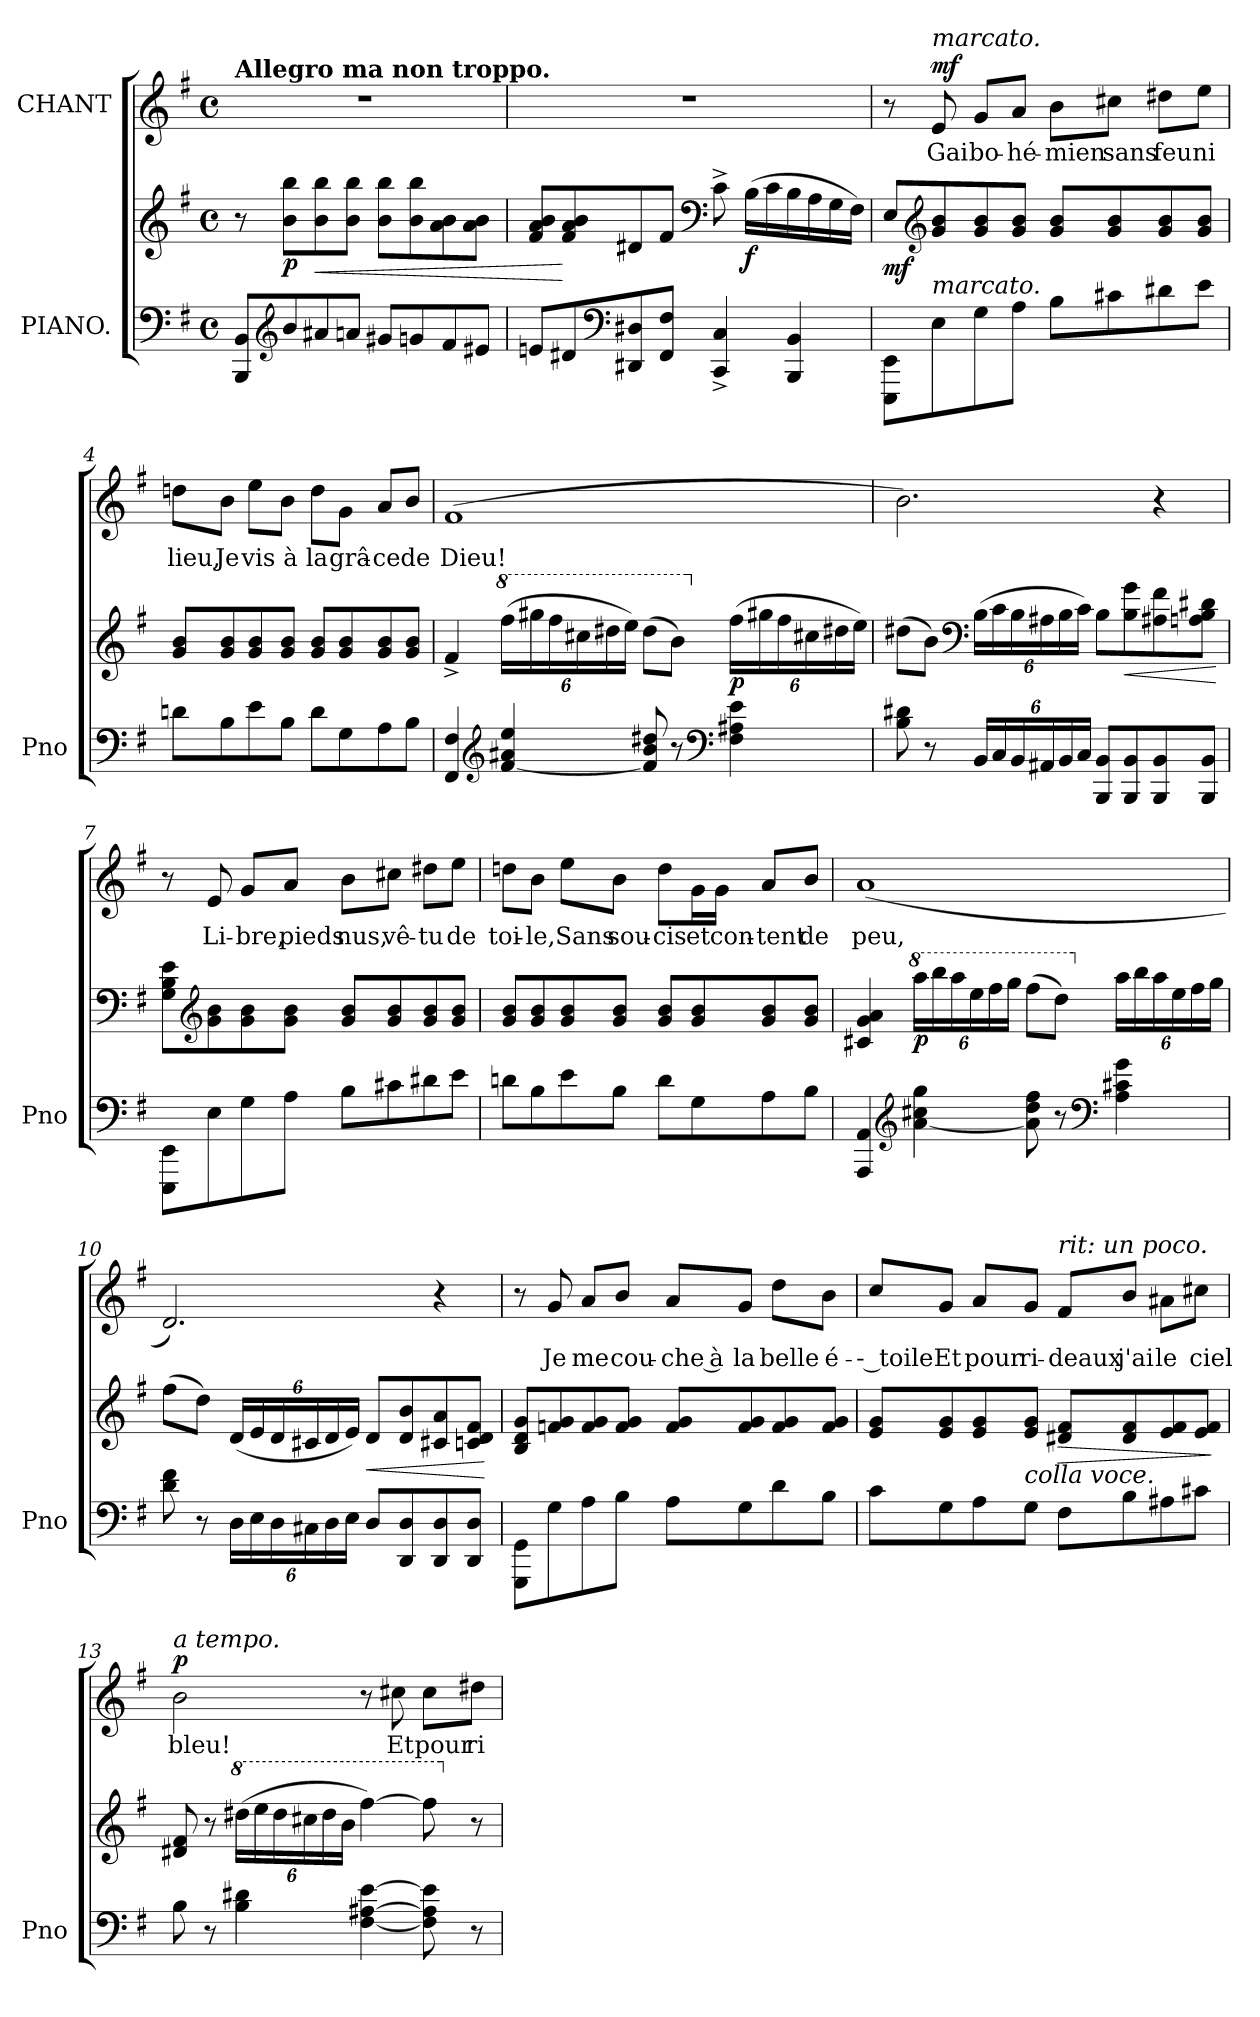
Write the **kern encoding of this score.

**kern	**kern	**dynam	**kern	**text	**dynam
*part2	*part2	*part2	*part1	*part1	*part1
*staff3	*staff2	*staff2/3	*staff1	*staff1	*staff1
*I"PIANO.	*	*	*I"CHANT	*	*
*I'Pno	*	*	*	*	*
*clefF4	*clefG2	*	*clefG2	*	*
*k[f#]	*k[f#]	*	*k[f#]	*	*
*M4/4	*M4/4	*	*M4/4	*	*
*met(c)	*met(c)	*	*met(c)	*	*
=1	=1	=1	=1	=1	=1
!	!	!	!LO:TX:a:B:t=Allegro ma non troppo.	!	!
8BBB/ 8BB/L	8r	.	1r	.	.
*clefG2	*	*	*	*	*
!	!	!LO:DY:b	!	!	!
8b/	8b\ 8bb\L	p	.	.	.
!	!	!LO:HP:b	!	!	!
8a#X/	8b\ 8bb\	<	.	.	.
8an/J	8b\ 8bb\J	.	.	.	.
8g#X/L	8b\ 8bb\L	.	.	.	.
8gn/	8b\ 8bb\	.	.	.	.
8f#/	8a\ 8b\	.	.	.	.
8e#X/J	8a\ 8b\J	.	.	.	.
=2	=2	=2	=2	=2	=2
8en/L	8f#/ 8a/ 8b/L	.	1r	.	.
8d#X/	8f#/ 8a/ 8b/	[	.	.	.
*clefF4	*	*	*	*	*
8DD#X/ 8D#X/	8d#X/	.	.	.	.
8FF#/ 8F#/J	8f#/J	.	.	.	.
*	*clefF4	*	*	*	*
4CC/^ 4C/^	8c^\	.	.	.	.
!	!	!LO:DY:b	!	!	!
.	(>16B\LL	f	.	.	.
.	16c\	.	.	.	.
4BBB/ 4BB/	16B\	.	.	.	.
.	16A\	.	.	.	.
.	16G\	.	.	.	.
.	16F#\JJ)	.	.	.	.
!!LO:LB:g=z
=3	=3	=3	=3	=3	=3
!	!	!LO:DY:b	!	!	!
8EEE\ 8EE\L	8E/L	mf	8r	.	.
*	*clefG2	*	*	*	*
!	!	!	!LO:TX:a:i:t=marcato.	!	!
!LO:TX:a:i:t=marcato.	!	!	!	!	!
!	!	!	!	!LO:LY:b	!LO:DY:a
8E\	8g/ 8b/	.	8e/	Gai	mf
!	!	!	!	!LO:LY:b	!
8G\	8g/ 8b/	.	8g/L	bo-	.
!	!	!	!	!LO:LY:b	!
8A\J	8g/ 8b/J	.	8a/J	-hé-	.
!	!	!	!	!LO:LY:b	!
8B\L	8g/ 8b/L	.	8b\L	-mien	.
!	!	!	!	!LO:LY:b	!
8c#X\	8g/ 8b/	.	8cc#X\J	sans	.
!	!	!	!	!LO:LY:b	!
8d#X\	8g/ 8b/	.	8dd#X\L	feu	.
!	!	!	!	!LO:LY:b	!
8e\J	8g/ 8b/J	.	8ee\J	ni	.
=4	=4	=4	=4	=4	=4
!	!	!	!	!LO:LY:b	!
8dn\L	8g/ 8b/L	.	8ddn\L	lieu,	.
!	!	!	!	!LO:LY:b	!
8B\	8g/ 8b/	.	8b\J	Je	.
!	!	!	!	!LO:LY:b	!
8e\	8g/ 8b/	.	8ee\L	vis	.
!	!	!	!	!LO:LY:b	!
8B\J	8g/ 8b/J	.	8b\J	à	.
!	!	!	!	!LO:LY:b	!
8d\L	8g/ 8b/L	.	8dd\L	la	.
!	!	!	!	!LO:LY:b	!
8G\	8g/ 8b/	.	8g\J	grâ-	.
!	!	!	!	!LO:LY:b	!
8A\	8g/ 8b/	.	8a/L	-ce	.
!	!	!	!	!LO:LY:b	!
8B\J	8g/ 8b/J	.	8b/J	de	.
=5	=5	=5	=5	=5	=5
!	!	!	!	!LO:LY:b	!
4FF#/ 4F#/	4f#^/	.	(>1f#	Dieu!	.
*clefG2	*	*	*	*	*
*	*8va	*	*	*	*
*	*Xbrackettup	*	*	*	*
[4f#/ 4a#X/ 4ee/	(>24fff#\LL	.	.	.	.
.	24ggg#X\	.	.	.	.
.	24fff#\	.	.	.	.
.	24ccc#X\	.	.	.	.
.	24ddd#X\	.	.	.	.
.	24eee\JJ)	.	.	.	.
8f#/] 8b/ 8dd#X/	(>8ddd#\L	.	.	.	.
8r	8bb\J)	.	.	.	.
*clefF4	*	*	*	*	*
*	*X8va	*	*	*	*
!	!	!LO:DY:b	!	!	!
4F#\ 4A#X\ 4e\	(>24ff#\LL	p	.	.	.
.	24gg#X\	.	.	.	.
.	24ff#\	.	.	.	.
.	24cc#X\	.	.	.	.
.	24dd#X\	.	.	.	.
.	24ee\JJ)	.	.	.	.
!!LO:LB:g=z
=6	=6	=6	=6	=6	=6
8B\ 8d#X\	(>8dd#X\L	.	2.b\)	.	.
8r	8b\J)	.	.	.	.
*	*clefF4	*	*	*	*
*Xbrackettup	*	*	*	*	*
24BB/LL	(>24B\LL	.	.	.	.
24C/	24c\	.	.	.	.
24BB/	24B\	.	.	.	.
24AA#X/	24A#X\	.	.	.	.
24BB/	24B\	.	.	.	.
24C/JJ	24c\JJ)	.	.	.	.
8BBB/ 8BB/L	8B\L	.	.	.	.
!	!	!LO:HP:b	!	!	!
8BBB/ 8BB/	8B\ 8g\	<	.	.	.
8BBB/ 8BB/	8A#X\ 8f#\	.	4r	.	.
8BBB/ 8BB/J	8An\ 8B\ 8d#X\J	.	.	.	.
.	.	[	.	.	.
=7	=7	=7	=7	=7	=7
8EEE\ 8EE\L	8G\ 8B\ 8e\L	.	8r	.	.
*	*clefG2	*	*	*	*
!	!	!	!	!LO:LY:b	!
8E\	8g\ 8b\	.	8e/	Li-	.
!	!	!	!	!LO:LY:b	!
8G\	8g\ 8b\	.	8g/L	-bre,	.
!	!	!	!	!LO:LY:b	!
8A\J	8g\ 8b\J	.	8a/J	pieds	.
!	!	!	!	!LO:LY:b	!
8B\L	8g/ 8b/L	.	8b\L	nus,	.
!	!	!	!	!LO:LY:b	!
8c#X\	8g/ 8b/	.	8cc#X\J	vê-	.
!	!	!	!	!LO:LY:b	!
8d#X\	8g/ 8b/	.	8dd#X\L	-tu	.
!	!	!	!	!LO:LY:b	!
8e\J	8g/ 8b/J	.	8ee\J	de	.
=8	=8	=8	=8	=8	=8
!	!	!	!	!LO:LY:b	!
8dn\L	8g/ 8b/L	.	8ddn\L	toi-	.
!	!	!	!	!LO:LY:b	!
8B\	8g/ 8b/	.	8b\J	-le,	.
!	!	!	!	!LO:LY:b	!
8e\	8g/ 8b/	.	8ee\L	Sans	.
!	!	!	!	!LO:LY:b	!
8B\J	8g/ 8b/J	.	8b\J	sou-	.
!	!	!	!	!LO:LY:b	!
8d\L	8g/ 8b/L	.	8dd\L	-cis	.
!	!	!	!	!LO:LY:b	!
8G\	8g/ 8b/	.	16g\L	et	.
!	!	!	!	!LO:LY:b	!
.	.	.	16g\JJ	con-	.
!	!	!	!	!LO:LY:b	!
8A\	8g/ 8b/	.	8a/L	-tent	.
!	!	!	!	!LO:LY:b	!
8B\J	8g/ 8b/J	.	8b/J	de	.
!!LO:LB:g=z
=9	=9	=9	=9	=9	=9
!	!	!	!	!LO:LY:b	!
4AAA/ 4AA/	4c#X/ 4g/ 4a/	.	(>1a	peu,	.
*clefG2	*	*	*	*	*
*	*8va	*	*	*	*
!	!	!LO:DY:b	!	!	!
[4a\ 4cc#X\ 4gg\	24aaa\LL	p	.	.	.
.	24bbb\	.	.	.	.
.	24aaa\	.	.	.	.
.	24eee\	.	.	.	.
.	24fff#\	.	.	.	.
.	24ggg\JJ	.	.	.	.
8a\] 8dd\ 8ff#\	(>8fff#\L	.	.	.	.
8r	8ddd\J)	.	.	.	.
*clefF4	*	*	*	*	*
*	*X8va	*	*	*	*
4A\ 4c#X\ 4g\	24aa\LL	.	.	.	.
.	24bb\	.	.	.	.
.	24aa\	.	.	.	.
.	24ee\	.	.	.	.
.	24ff#\	.	.	.	.
.	24gg\JJ	.	.	.	.
=10	=10	=10	=10	=10	=10
8d\ 8f#\	(>8ff#\L	.	2.d/)	.	.
8r	8dd\J)	.	.	.	.
24D\LL	(>24d/LL	.	.	.	.
24E\	24e/	.	.	.	.
24D\	24d/	.	.	.	.
24C#X\	24c#X/	.	.	.	.
24D\	24d/	.	.	.	.
24E\JJ	24e/JJ)	.	.	.	.
!	!	!LO:HP:b	!	!	!
8D/L	8d/L	<	.	.	.
8DD/ 8D/	8d/ 8b/	.	.	.	.
8DD/ 8D/	8c#X/ 8a/	.	4r	.	.
8DD/ 8D/J	8cn/ 8d/ 8f#/J	.	.	.	.
.	.	[	.	.	.
=11	=11	=11	=11	=11	=11
8GGG\ 8GG\L	8B/ 8d/ 8g/L	.	8r	.	.
!	!	!	!	!LO:LY:b	!
8G\	8fn/ 8g/	.	8g/	Je	.
!	!	!	!	!LO:LY:b	!
8A\	8f/ 8g/	.	8a/L	me	.
!	!	!	!	!LO:LY:b	!
8B\J	8f/ 8g/J	.	8b/J	cou-	.
!	!	!	!	!LO:LY:b	!
8A\L	8f/ 8g/L	.	8a/L	-che à	.
!	!	!	!	!LO:LY:b	!
8G\	8f/ 8g/	.	8g/J	la	.
!	!	!	!	!LO:LY:b	!
8d\	8f/ 8g/	.	8dd\L	belle	.
!	!	!	!	!LO:LY:b	!
8B\J	8f/ 8g/J	.	8b\J	é-	.
!!LO:PB:g=z
=12	=12	=12	=12	=12	=12
!	!	!	!	!LO:LY:b	!
8c\L	8e/ 8g/L	.	8cc/L	-- toile	.
!	!	!	!	!LO:LY:b	!
8G\	8e/ 8g/	.	8g/J	Et	.
!	!	!	!	!LO:LY:b	!
8A\	8e/ 8g/	.	8a/L	pour	.
!LO:TX:a:i:t=colla voce.	!	!	!	!	!
!	!	!	!	!LO:LY:b	!
8G\J	8e/ 8g/J	.	8g/J	ri-	.
!	!	!	!LO:TX:a:i:t=rit&colon; un poco.	!	!
!	!	!LO:HP:b	!	!LO:LY:b	!
8F#\L	8d#X/ 8f#/L	>	8f#/L	-deaux	.
!	!	!	!	!LO:LY:b	!
8B\	8d#/ 8f#/	.	8b/J	j'ai	.
!	!	!	!	!LO:LY:b	!
8A#X\	8e/ 8f#/	.	8a#X\L	le	.
!	!	!	!	!LO:LY:b	!
8c#X\J	8e/ 8f#/J	.	8cc#X\J	ciel	.
.	.	]	.	.	.
=13	=13	=13	=13	=13	=13
!	!	!	!LO:TX:a:i:t=a tempo.	!	!
!	!	!	!	!LO:LY:b	!LO:DY:a
8B\	8d#X/ 8f#/	.	2b\	bleu!	p
8r	8r	.	.	.	.
*	*8va	*	*	*	*
4B\ 4d#X\	(>24ddd#X\LL	.	.	.	.
.	24eee\	.	.	.	.
.	24ddd#\	.	.	.	.
.	24ccc#X\	.	.	.	.
.	24ddd#\	.	.	.	.
.	24bb\JJ	.	.	.	.
[4F#\ [4A#X\ [4e\	[4fff#\)	.	8r	.	.
!	!	!	!	!LO:LY:b	!
.	.	.	8cc#X\	Et	.
!	!	!	!	!LO:LY:b	!
8F#\] 8A#\] 8e\]	8fff#\]	.	8cc#\L	pour	.
*	*X8va	*	*	*	*
!	!	!	!	!LO:LY:b	!
8r	8r	.	8dd#X\J	ri-	.
=	=	=	=	=	=
*-	*-	*-	*-	*-	*-
